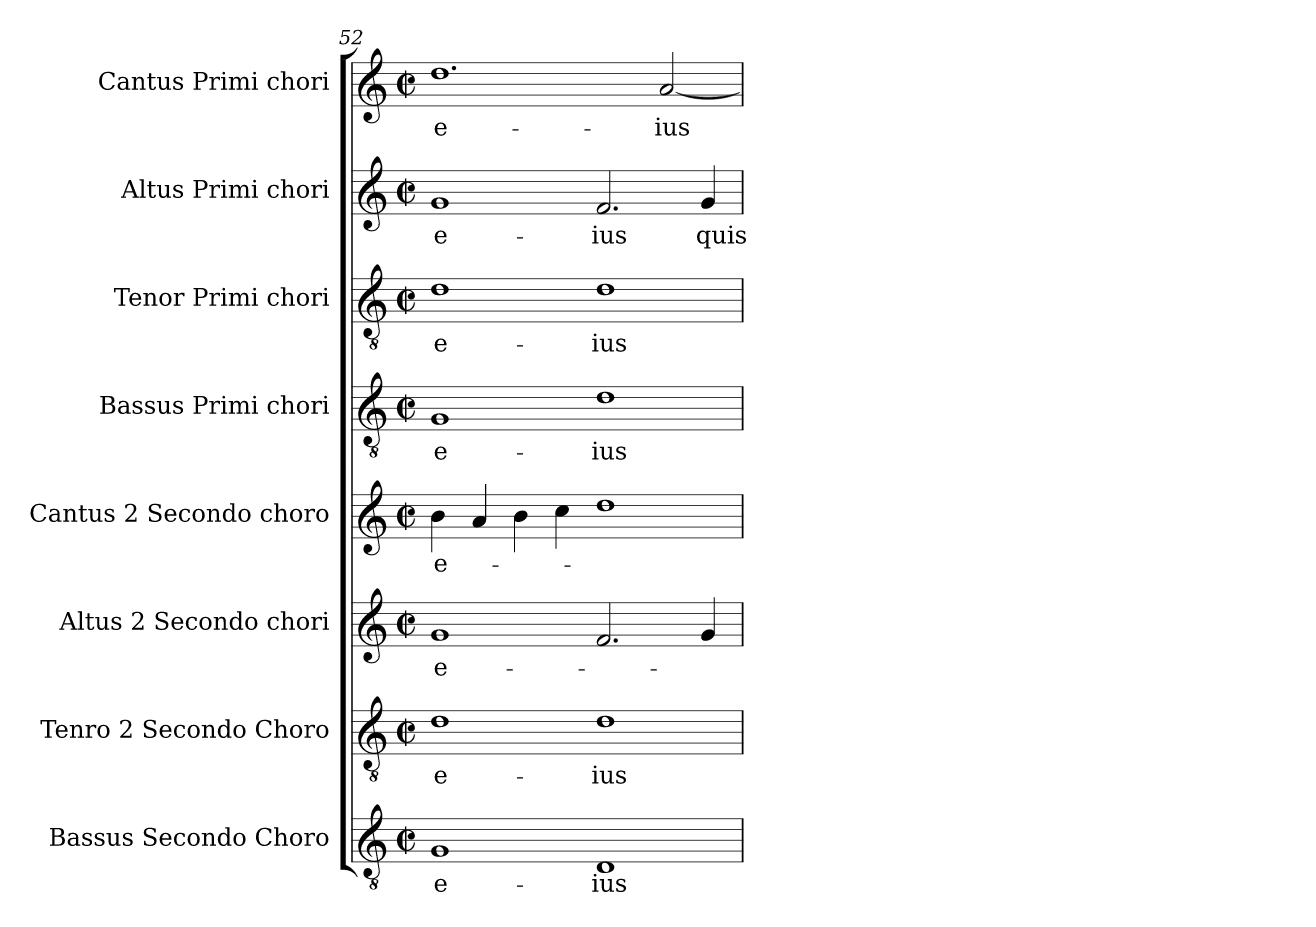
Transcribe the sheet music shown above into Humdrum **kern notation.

**kern	**text	**kern	**text	**kern	**text	**kern	**text	**kern	**text	**kern	**text	**kern	**text	**kern	**text
*part8	*part8	*part7	*part7	*part6	*part6	*part5	*part5	*part4	*part4	*part3	*part3	*part2	*part2	*part1	*part1
*staff8	*staff8	*staff7	*staff7	*staff6	*staff6	*staff5	*staff5	*staff4	*staff4	*staff3	*staff3	*staff2	*staff2	*staff1	*staff1
*I"Bassus  Secondo Choro	*	*I"Tenro 2  Secondo Choro	*	*I"Altus 2  Secondo chori	*	*I"Cantus 2  Secondo choro	*	*I"Bassus  Primi chori	*	*I"Tenor  Primi chori	*	*I"Altus  Primi chori	*	*I"Cantus  Primi chori	*
*I'Ch	*	*I'Ch	*	*I'Ch	*	*I'Ch	*	*I'Ch	*	*I'Ch	*	*I'Ch	*	*I'Ch	*
*clefGv2	*	*clefGv2	*	*clefG2	*	*clefG2	*	*clefGv2	*	*clefGv2	*	*clefG2	*	*clefG2	*
*M2/2	*	*M2/2	*	*M2/2	*	*M2/2	*	*M2/2	*	*M2/2	*	*M2/2	*	*M2/2	*
*met(c|)	*	*met(c|)	*	*met(c|)	*	*met(c|)	*	*met(c|)	*	*met(c|)	*	*met(c|)	*	*met(c|)	*
=52	=52	=52	=52	=52	=52	=52	=52	=52	=52	=52	=52	=52	=52	=52	=52
!	!LO:LY:b:rj	!	!LO:LY:b:rj	!	!LO:LY:b:rj	!	!LO:LY:b:cj	!	!LO:LY:b:rj	!	!LO:LY:b:rj	!	!LO:LY:b:rj	!	!LO:LY:b:rj
1G	e-	1d	e-	1g	e-	4b\	e-	1G	e-	1d	e-	1g	e-	1.dd	e-
.	.	.	.	.	.	4a/	.	.	.	.	.	.	.	.	.
.	.	.	.	.	.	4b\	.	.	.	.	.	.	.	.	.
.	.	.	.	.	.	4cc\	.	.	.	.	.	.	.	.	.
!	!LO:LY:b:cj	!	!LO:LY:b:cj	!	!	!	!	!	!LO:LY:b:cj	!	!LO:LY:b:cj	!	!LO:LY:b:cj	!	!
1D	-ius	1d	-ius	2.f/	.	1dd	.	1d	-ius	1d	-ius	2.f/	-ius	.	.
!	!	!	!	!	!	!	!	!	!	!	!	!	!	!	!LO:LY:b:cj
.	.	.	.	.	.	.	.	.	.	.	.	.	.	[<2a/	-ius
!	!	!	!	!	!	!	!	!	!	!	!	!	!LO:LY:b:cj	!	!
.	.	.	.	4g/	.	.	.	.	.	.	.	4g/	quis	.	.
=	=	=	=	=	=	=	=	=	=	=	=	=	=	=	=
*-	*-	*-	*-	*-	*-	*-	*-	*-	*-	*-	*-	*-	*-	*-	*-
